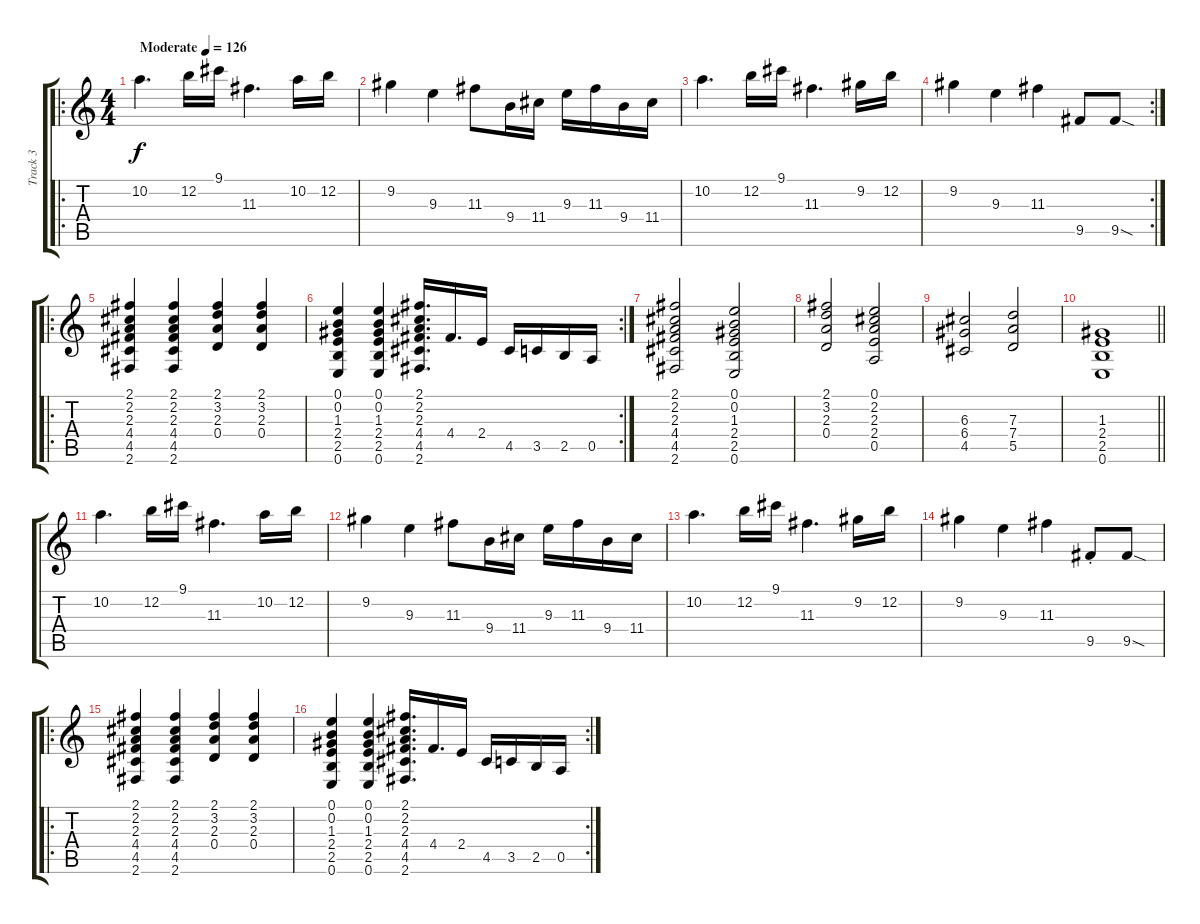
\track ("Track 3" "Track 3") {instrument distortionguitar}
\staff {score tabs}
\tuning (E4 B3 G3 D3 A2 E2) {hide}
\ro
\ts (4 4)
\tempo (126 "Moderate")
\clef g2
\ks c
10.2.4{d dy f instrument distortionguitar} 12.2.16 9.1.16 11.3.4{d} 10.2.16 12.2.16 |
9.2.4 9.3.4 11.3.8 9.4.16 11.4.16 9.3.16 11.3.16 9.4.16 11.4.16 |
10.2.4{d} 12.2.16 9.1.16 11.3.4{d} 9.2.16 12.2.16 |
\rc 2
9.2.4 9.3.4 11.3.4 9.5.8 9.5{sod}.8 |
\ro
(2.1 2.2 2.3 4.4 4.5 2.6).4 (2.1 2.2 2.3 4.4 4.5 2.6).4 (2.1 3.2 2.3 0.4).4 (2.1 3.2 2.3 0.4).4 |
\rc 2
(0.1 0.2 1.3 2.4 2.5 0.6).4 (0.1 0.2 1.3 2.4 2.5 0.6).4 (2.1 2.2 2.3 4.4 4.5 2.6).16{d} 4.4.16{d} 2.4.16 4.5.16 3.5.16 2.5.16 0.5.16 |
(2.1 2.2 2.3 4.4 4.5 2.6).2 (0.1 0.2 1.3 2.4 2.5 0.6).2 |
(2.1 3.2 2.3 0.4).2 (0.1 2.2 2.3 2.4 0.5).2 |
(6.3 6.4 4.5).2 (7.3 7.4 5.5).2 |
\barLineRight lightlight
(1.3 2.4 2.5 0.6).1 |
10.2.4{d} 12.2.16 9.1.16 11.3.4{d} 10.2.16 12.2.16 |
9.2.4 9.3.4 11.3.8 9.4.16 11.4.16 9.3.16 11.3.16 9.4.16 11.4.16 |
10.2.4{d} 12.2.16 9.1.16 11.3.4{d} 9.2.16 12.2.16 |
9.2.4 9.3.4 11.3.4 9.5{st}.8 9.5{sod}.8 |
\ro
(2.1 2.2 2.3 4.4 4.5 2.6).4 (2.1 2.2 2.3 4.4 4.5 2.6).4 (2.1 3.2 2.3 0.4).4 (2.1 3.2 2.3 0.4).4 |
\rc 2
(0.1 0.2 1.3 2.4 2.5 0.6).4 (0.1 0.2 1.3 2.4 2.5 0.6).4 (2.1 2.2 2.3 4.4 4.5 2.6).16{d} 4.4.16{d} 2.4.16 4.5.16 3.5.16 2.5.16 0.5.16
